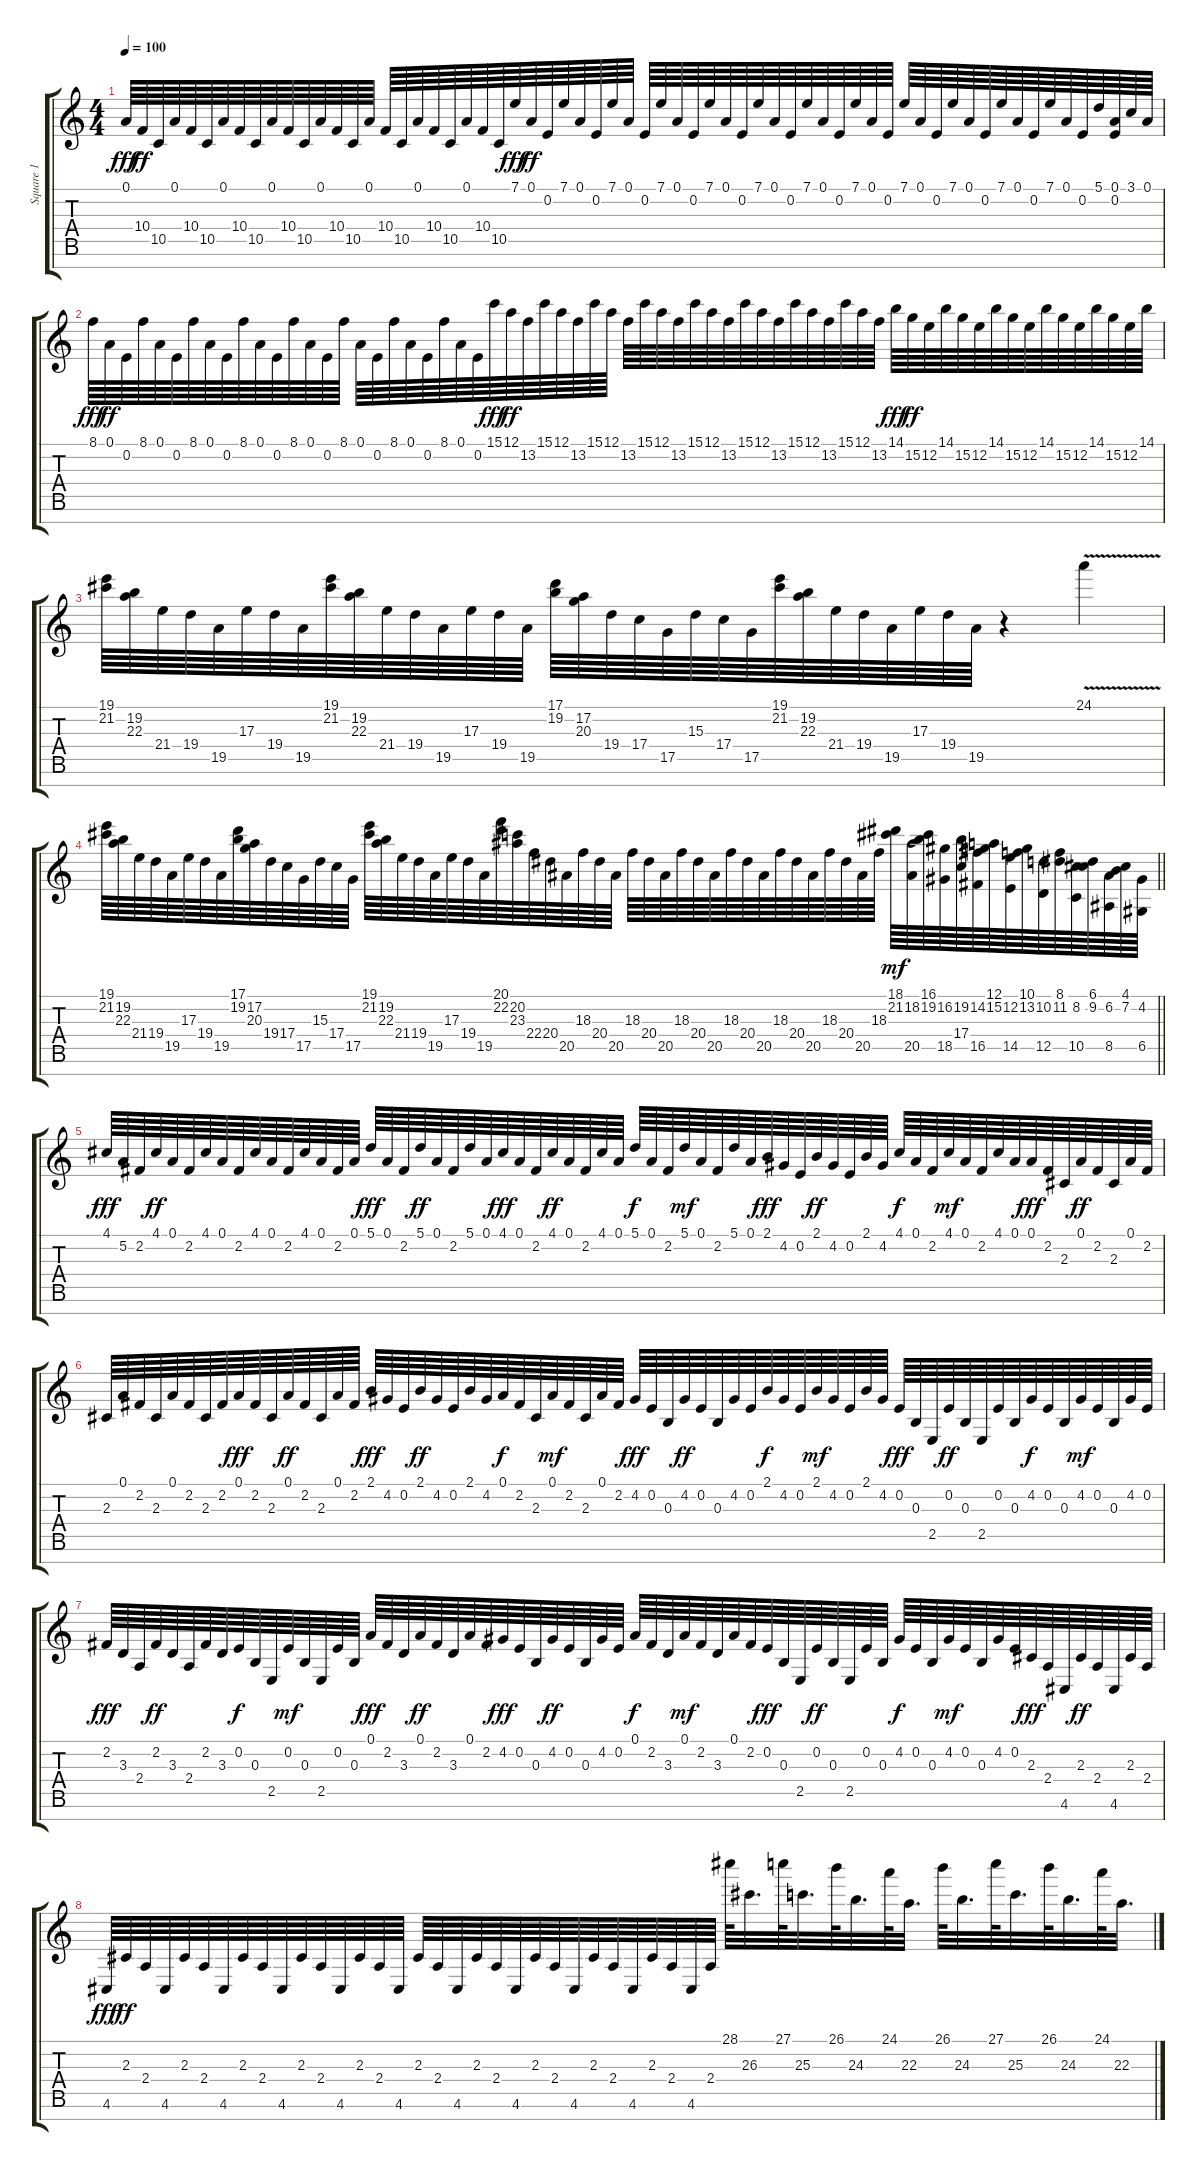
\track ("Square 1" "Square 1") {instrument lead1square}
\staff {score tabs}
\tuning (A4 E4 B3 G3 D3 A2 E2) {hide}
\ts (4 4)
\tempo 100
\clef g2
\ks c
0.1.64{dy fff} 10.4.64{dy ff} 10.5.64 0.1.64 10.4.64 10.5.64 0.1.64 10.4.64 10.5.64 0.1.64 10.4.64 10.5.64 0.1.64 10.4.64 10.5.64 0.1.64 10.4.64 10.5.64 0.1.64 10.4.64 10.5.64 0.1.64 10.4.64 10.5.64 7.1.64{dy fff} 0.1.64{dy ff} 0.2.64 7.1.64 0.1.64 0.2.64 7.1.64 0.1.64 0.2.64 7.1.64 0.1.64 0.2.64 7.1.64 0.1.64 0.2.64 7.1.64 0.1.64 0.2.64 7.1.64 0.1.64 0.2.64 7.1.64 0.1.64 0.2.64 7.1.64 0.1.64 0.2.64 7.1.64 0.1.64 0.2.64 7.1.64 0.1.64 0.2.64 7.1.64 0.1.64 0.2.64 5.1.64 (0.1 0.2).64 3.1.64 0.1.64 |
8.1.64{dy fff} 0.1.64{dy ff} 0.2.64 8.1.64 0.1.64 0.2.64 8.1.64 0.1.64 0.2.64 8.1.64 0.1.64 0.2.64 8.1.64 0.1.64 0.2.64 8.1.64 0.1.64 0.2.64 8.1.64 0.1.64 0.2.64 8.1.64 0.1.64 0.2.64 15.1.64{dy fff} 12.1.64{dy ff} 13.2.64 15.1.64 12.1.64 13.2.64 15.1.64 12.1.64 13.2.64 15.1.64 12.1.64 13.2.64 15.1.64 12.1.64 13.2.64 15.1.64 12.1.64 13.2.64 15.1.64 12.1.64 13.2.64 15.1.64 12.1.64 13.2.64 14.1.64{dy fff} 15.2.64{dy ff} 12.2.64 14.1.64 15.2.64 12.2.64 14.1.64 15.2.64 12.2.64 14.1.64 15.2.64 12.2.64 14.1.64 15.2.64 12.2.64 14.1.64 |
(19.1 21.2).64 (19.2 22.3).64 21.4.64 19.4.64 19.5.64 17.3.64 19.4.64 19.5.64 (19.1 21.2).64 (19.2 22.3).64 21.4.64 19.4.64 19.5.64 17.3.64 19.4.64 19.5.64 (17.1 19.2).64 (17.2 20.3).64 19.4.64 17.4.64 17.5.64 15.3.64 17.4.64 17.5.64 (19.1 21.2).64 (19.2 22.3).64 21.4.64 19.4.64 19.5.64 17.3.64 19.4.64 19.5.64 r.4 24.1{v}.4 |
\barLineRight lightlight
(19.1 21.2).64 (19.2 22.3).64 21.4.64 19.4.64 19.5.64 17.3.64 19.4.64 19.5.64 (17.1 19.2).64 (17.2 20.3).64 19.4.64 17.4.64 17.5.64 15.3.64 17.4.64 17.5.64 (19.1 21.2).64 (19.2 22.3).64 21.4.64 19.4.64 19.5.64 17.3.64 19.4.64 19.5.64 (20.1 22.2).64 (20.2 23.3).64 22.4.64 20.4.64 20.5.64 18.3.64 20.4.64 20.5.64 18.3.64 20.4.64 20.5.64 18.3.64 20.4.64 20.5.64 18.3.64 20.4.64 20.5.64 18.3.64 20.4.64 20.5.64 18.3.64 20.4.64 20.5.64 18.3.64 (18.1 21.2).64{dy mf} (18.2 20.5).64 (16.1 19.2).64 (16.2 18.5).64 (19.2 17.4).64 (14.2 16.5).64 (12.1 15.2).64 (12.2 14.5).64 (10.1 13.2).64 (10.2 12.5).64 (8.1 11.2).64 (8.2 10.5).64 (6.1 9.2).64 (6.2 8.5).64 (4.1 7.2).64 (4.2 6.5).64 |
4.1.64{dy fff} 5.2.64 2.2.64 4.1.64{dy ff} 0.1.64 2.2.64 4.1.64 0.1.64 2.2.64 4.1.64 0.1.64 2.2.64 4.1.64 0.1.64 2.2.64 0.1.64 5.1.64{dy fff} 0.1.64 2.2.64 5.1.64{dy ff} 0.1.64 2.2.64 5.1.64 0.1.64 4.1.64{dy fff} 0.1.64 2.2.64 4.1.64{dy ff} 0.1.64 2.2.64 4.1.64 0.1.64 5.1.64{dy f} 0.1.64 2.2.64 5.1.64{dy mf} 0.1.64 2.2.64 5.1.64 0.1.64 2.1.64{dy fff} 4.2.64 0.2.64 2.1.64{dy ff} 4.2.64 0.2.64 2.1.64 4.2.64 4.1.64{dy f} 0.1.64 2.2.64 4.1.64{dy mf} 0.1.64 2.2.64 4.1.64 0.1.64 0.1.64{dy fff} 2.2.64 2.3.64 0.1.64{dy ff} 2.2.64 2.3.64 0.1.64 2.2.64 |
2.3.64 0.1.64 2.2.64 2.3.64 0.1.64 2.2.64 2.3.64 2.2.64 0.1.64{dy fff} 2.2.64 2.3.64 0.1.64{dy ff} 2.2.64 2.3.64 0.1.64 2.2.64 2.1.64{dy fff} 4.2.64 0.2.64 2.1.64{dy ff} 4.2.64 0.2.64 2.1.64 4.2.64 0.1.64{dy f} 2.2.64 2.3.64 0.1.64{dy mf} 2.2.64 2.3.64 0.1.64 2.2.64 4.2.64{dy fff} 0.2.64 0.3.64 4.2.64{dy ff} 0.2.64 0.3.64 4.2.64 0.2.64 2.1.64{dy f} 4.2.64 0.2.64 2.1.64{dy mf} 4.2.64 0.2.64 2.1.64 4.2.64 0.2.64{dy fff} 0.3.64 2.5.64 0.2.64{dy ff} 0.3.64 2.5.64 0.2.64 0.3.64 4.2.64{dy f} 0.2.64 0.3.64 4.2.64{dy mf} 0.2.64 0.3.64 4.2.64 0.2.64 |
2.2.64{dy fff} 3.3.64 2.4.64 2.2.64{dy ff} 3.3.64 2.4.64 2.2.64 3.3.64 0.2.64{dy f} 0.3.64 2.5.64 0.2.64{dy mf} 0.3.64 2.5.64 0.2.64 0.3.64 0.1.64{dy fff} 2.2.64 3.3.64 0.1.64{dy ff} 2.2.64 3.3.64 0.1.64 2.2.64 4.2.64{dy fff} 0.2.64 0.3.64 4.2.64{dy ff} 0.2.64 0.3.64 4.2.64 0.2.64 0.1.64{dy f} 2.2.64 3.3.64 0.1.64{dy mf} 2.2.64 3.3.64 0.1.64 2.2.64 0.2.64{dy fff} 0.3.64 2.5.64 0.2.64{dy ff} 0.3.64 2.5.64 0.2.64 0.3.64 4.2.64{dy f} 0.2.64 0.3.64 4.2.64{dy mf} 0.2.64 0.3.64 4.2.64 0.2.64 2.3.64{dy fff} 2.4.64 4.6.64 2.3.64{dy ff} 2.4.64 4.6.64 2.3.64 2.4.64 |
4.6.64{dy fff} 2.3.64{dy ff} 2.4.64 4.6.64 2.3.64 2.4.64 4.6.64 2.3.64 2.4.64 4.6.64 2.3.64 2.4.64 4.6.64 2.3.64 2.4.64 4.6.64 2.3.64 2.4.64 4.6.64 2.3.64 2.4.64 4.6.64 2.3.64 2.4.64 4.6.64 2.3.64 2.4.64 4.6.64 2.3.64 2.4.64 4.6.64 2.4.64 28.1.64 26.3.32{d} 27.1.64 25.3.32{d} 26.1.64 24.3.32{d} 24.1.64 22.3.32{d} 26.1.64 24.3.32{d} 27.1.64 25.3.32{d} 26.1.64 24.3.32{d} 24.1.64 22.3.32{d}
